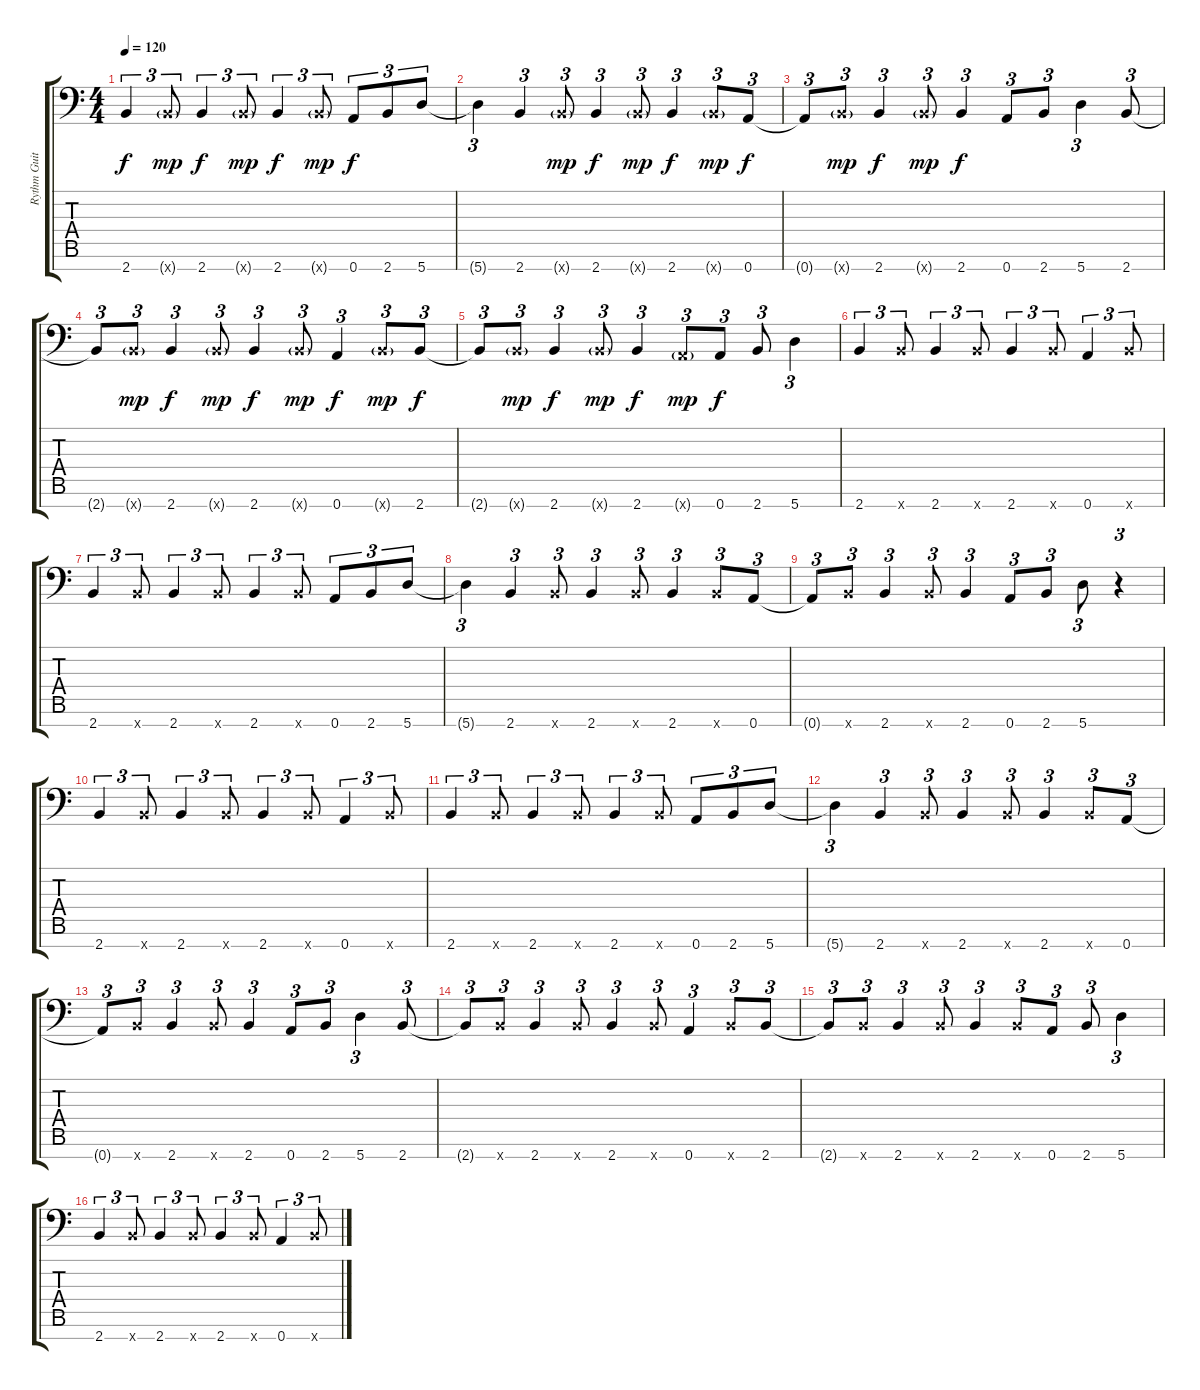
\track ("Rythm Guitar #1" "Rythm Guit") {instrument distortionguitar}
\staff {score tabs}
\tuning (D4 A3 E3 D3 A2 E2 A1) {hide}
\ts (4 4)
\tempo 120
\clef f4
\ks c
2.7.4{tu (3 2) dy f} 2.7{g x}.8{tu (3 2) dy mp} 2.7.4{tu (3 2) dy f} 2.7{g x}.8{tu (3 2) dy mp} 2.7.4{tu (3 2) dy f} 2.7{g x}.8{tu (3 2) dy mp} 0.7.8{tu (3 2) dy f} 2.7.8{tu (3 2)} 5.7.8{tu (3 2)} |
5.7{t}.4{tu (3 2)} 2.7.4{tu (3 2)} 2.7{g x}.8{tu (3 2) dy mp} 2.7.4{tu (3 2) dy f} 2.7{g x}.8{tu (3 2) dy mp} 2.7.4{tu (3 2) dy f} 2.7{g x}.8{tu (3 2) dy mp} 0.7.8{tu (3 2) dy f} |
0.7{t}.8{tu (3 2)} 2.7{g x}.8{tu (3 2) dy mp} 2.7.4{tu (3 2) dy f} 2.7{g x}.8{tu (3 2) dy mp} 2.7.4{tu (3 2) dy f} 0.7.8{tu (3 2)} 2.7.8{tu (3 2)} 5.7.4{tu (3 2)} 2.7.8{tu (3 2)} |
2.7{t}.8{tu (3 2)} 2.7{g x}.8{tu (3 2) dy mp} 2.7.4{tu (3 2) dy f} 2.7{g x}.8{tu (3 2) dy mp} 2.7.4{tu (3 2) dy f} 2.7{g x}.8{tu (3 2) dy mp} 0.7.4{tu (3 2) dy f} 2.7{g x}.8{tu (3 2) dy mp} 2.7.8{tu (3 2) dy f} |
2.7{t}.8{tu (3 2)} 2.7{g x}.8{tu (3 2) dy mp} 2.7.4{tu (3 2) dy f} 2.7{g x}.8{tu (3 2) dy mp} 2.7.4{tu (3 2) dy f} 0.7{g x}.8{tu (3 2) dy mp} 0.7.8{tu (3 2) dy f} 2.7.8{tu (3 2)} 5.7.4{tu (3 2)} |
\section ("" "")
2.7.4{tu (3 2) balance 8} 2.7{x}.8{tu (3 2)} 2.7.4{tu (3 2)} 2.7{x}.8{tu (3 2)} 2.7.4{tu (3 2)} 2.7{x}.8{tu (3 2)} 0.7.4{tu (3 2)} 2.7{x}.8{tu (3 2)} |
2.7.4{tu (3 2)} 2.7{x}.8{tu (3 2)} 2.7.4{tu (3 2)} 2.7{x}.8{tu (3 2)} 2.7.4{tu (3 2)} 2.7{x}.8{tu (3 2)} 0.7.8{tu (3 2)} 2.7.8{tu (3 2)} 5.7.8{tu (3 2)} |
5.7{t}.4{tu (3 2)} 2.7.4{tu (3 2)} 2.7{x}.8{tu (3 2)} 2.7.4{tu (3 2)} 2.7{x}.8{tu (3 2)} 2.7.4{tu (3 2)} 2.7{x}.8{tu (3 2)} 0.7.8{tu (3 2)} |
0.7{t}.8{tu (3 2)} 2.7{x}.8{tu (3 2)} 2.7.4{tu (3 2)} 2.7{x}.8{tu (3 2)} 2.7.4{tu (3 2)} 0.7.8{tu (3 2)} 2.7.8{tu (3 2)} 5.7.8{tu (3 2)} r.4{tu (3 2)} |
\section ("" "")
2.7.4{tu (3 2) volume 16 balance 0 instrument distortionguitar} 2.7{x}.8{tu (3 2)} 2.7.4{tu (3 2)} 2.7{x}.8{tu (3 2)} 2.7.4{tu (3 2)} 2.7{x}.8{tu (3 2)} 0.7.4{tu (3 2)} 2.7{x}.8{tu (3 2)} |
2.7.4{tu (3 2)} 2.7{x}.8{tu (3 2)} 2.7.4{tu (3 2)} 2.7{x}.8{tu (3 2)} 2.7.4{tu (3 2)} 2.7{x}.8{tu (3 2)} 0.7.8{tu (3 2)} 2.7.8{tu (3 2)} 5.7.8{tu (3 2)} |
5.7{t}.4{tu (3 2)} 2.7.4{tu (3 2)} 2.7{x}.8{tu (3 2)} 2.7.4{tu (3 2)} 2.7{x}.8{tu (3 2)} 2.7.4{tu (3 2)} 2.7{x}.8{tu (3 2)} 0.7.8{tu (3 2)} |
0.7{t}.8{tu (3 2)} 2.7{x}.8{tu (3 2)} 2.7.4{tu (3 2)} 2.7{x}.8{tu (3 2)} 2.7.4{tu (3 2)} 0.7.8{tu (3 2)} 2.7.8{tu (3 2)} 5.7.4{tu (3 2)} 2.7.8{tu (3 2)} |
2.7{t}.8{tu (3 2)} 2.7{x}.8{tu (3 2)} 2.7.4{tu (3 2)} 2.7{x}.8{tu (3 2)} 2.7.4{tu (3 2)} 2.7{x}.8{tu (3 2)} 0.7.4{tu (3 2)} 2.7{x}.8{tu (3 2)} 2.7.8{tu (3 2)} |
2.7{t}.8{tu (3 2)} 2.7{x}.8{tu (3 2)} 2.7.4{tu (3 2)} 2.7{x}.8{tu (3 2)} 2.7.4{tu (3 2)} 2.7{x}.8{tu (3 2)} 0.7.8{tu (3 2)} 2.7.8{tu (3 2)} 5.7.4{tu (3 2)} |
2.7.4{tu (3 2) volume 16 balance 0 instrument distortionguitar} 2.7{x}.8{tu (3 2)} 2.7.4{tu (3 2)} 2.7{x}.8{tu (3 2)} 2.7.4{tu (3 2)} 2.7{x}.8{tu (3 2)} 0.7.4{tu (3 2)} 2.7{x}.8{tu (3 2)}
